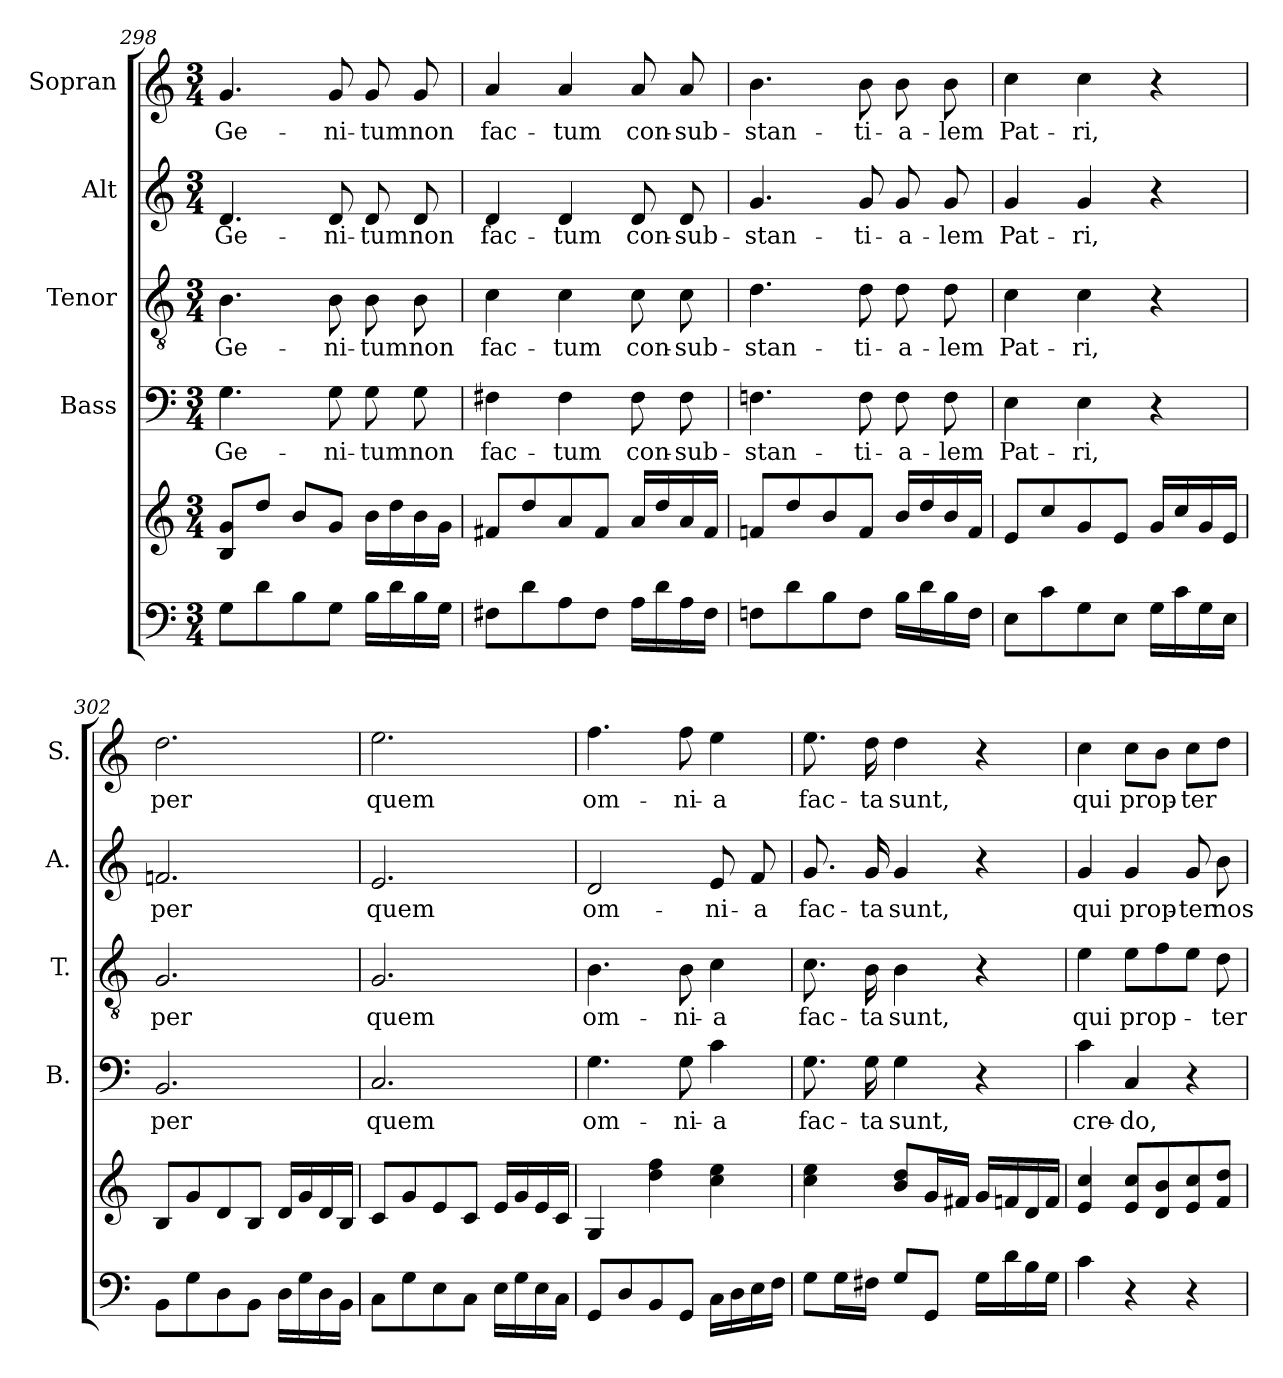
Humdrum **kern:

**kern	**kern	**kern	**text	**kern	**text	**kern	**text	**kern	**text
*part5	*part5	*part4	*part4	*part3	*part3	*part2	*part2	*part1	*part1
*staff6	*staff5	*staff4	*staff4	*staff3	*staff3	*staff2	*staff2	*staff1	*staff1
*	*	*I"Bass	*	*I"Tenor	*	*I"Alt	*	*I"Sopran	*
*	*	*I'B.	*	*I'T.	*	*I'A.	*	*I'S.	*
*clefF4	*clefG2	*clefF4	*	*clefGv2	*	*clefG2	*	*clefG2	*
*k[]	*k[]	*k[]	*	*k[]	*	*k[]	*	*k[]	*
*C:	*C:	*C:	*	*C:	*	*C:	*	*C:	*
*M3/4	*M3/4	*M3/4	*	*M3/4	*	*M3/4	*	*M3/4	*
=298	=298	=298	=298	=298	=298	=298	=298	=298	=298
!	!	!	!LO:LY:b	!	!LO:LY:b	!	!LO:LY:b	!	!LO:LY:b
8G\L	8B/ 8g/L	4.G\	Ge-	4.B\	Ge-	4.d/	Ge-	4.g/	Ge-
8d\	8dd/J	.	.	.	.	.	.	.	.
8B\	8b/L	.	.	.	.	.	.	.	.
!	!	!	!LO:LY:b	!	!LO:LY:b	!	!LO:LY:b	!	!LO:LY:b
8G\J	8g/J	8G\	-ni-	8B\	-ni-	8d/	-ni-	8g/	-ni-
!	!	!	!LO:LY:b	!	!LO:LY:b	!	!LO:LY:b	!	!LO:LY:b
16B\LL	16b\LL	8G\	-tum	8B\	-tum	8d/	-tum	8g/	-tum
16d\	16dd\	.	.	.	.	.	.	.	.
!	!	!	!LO:LY:b	!	!LO:LY:b	!	!LO:LY:b	!	!LO:LY:b
16B\	16b\	8G\	non	8B\	non	8d/	non	8g/	non
16G\JJ	16g\JJ	.	.	.	.	.	.	.	.
=299	=299	=299	=299	=299	=299	=299	=299	=299	=299
!	!	!	!LO:LY:b	!	!LO:LY:b	!	!LO:LY:b	!	!LO:LY:b
8F#X\L	8f#X/L	4F#X\	fac-	4c\	fac-	4d/	fac-	4a/	fac-
8d\	8dd/	.	.	.	.	.	.	.	.
!	!	!	!LO:LY:b	!	!LO:LY:b	!	!LO:LY:b	!	!LO:LY:b
8A\	8a/	4F#\	-tum	4c\	-tum	4d/	-tum	4a/	-tum
8F#\J	8f#/J	.	.	.	.	.	.	.	.
!	!	!	!LO:LY:b	!	!LO:LY:b	!	!LO:LY:b	!	!LO:LY:b
16A\LL	16a/LL	8F#\	con-	8c\	con-	8d/	con-	8a/	con-
16d\	16dd/	.	.	.	.	.	.	.	.
!	!	!	!LO:LY:b	!	!LO:LY:b	!	!LO:LY:b	!	!LO:LY:b
16A\	16a/	8F#\	-sub-	8c\	-sub-	8d/	-sub-	8a/	-sub-
16F#\JJ	16f#/JJ	.	.	.	.	.	.	.	.
!!LO:LB:g=z
=300	=300	=300	=300	=300	=300	=300	=300	=300	=300
!	!	!	!LO:LY:b	!	!LO:LY:b	!	!LO:LY:b	!	!LO:LY:b
8Fn\L	8fn/L	4.Fn\	-stan-	4.d\	-stan-	4.g/	-stan-	4.b\	-stan-
8d\	8dd/	.	.	.	.	.	.	.	.
8B\	8b/	.	.	.	.	.	.	.	.
!	!	!	!LO:LY:b	!	!LO:LY:b	!	!LO:LY:b	!	!LO:LY:b
8F\J	8f/J	8F\	-ti-	8d\	-ti-	8g/	-ti-	8b\	-ti-
!	!	!	!LO:LY:b	!	!LO:LY:b	!	!LO:LY:b	!	!LO:LY:b
16B\LL	16b/LL	8F\	-a-	8d\	-a-	8g/	-a-	8b\	-a-
16d\	16dd/	.	.	.	.	.	.	.	.
!	!	!	!LO:LY:b	!	!LO:LY:b	!	!LO:LY:b	!	!LO:LY:b
16B\	16b/	8F\	-lem	8d\	-lem	8g/	-lem	8b\	-lem
16F\JJ	16f/JJ	.	.	.	.	.	.	.	.
=301	=301	=301	=301	=301	=301	=301	=301	=301	=301
!	!	!	!LO:LY:b	!	!LO:LY:b	!	!LO:LY:b	!	!LO:LY:b
8E\L	8e/L	4E\	Pat-	4c\	Pat-	4g/	Pat-	4cc\	Pat-
8c\	8cc/	.	.	.	.	.	.	.	.
!	!	!	!LO:LY:b	!	!LO:LY:b	!	!LO:LY:b	!	!LO:LY:b
8G\	8g/	4E\	-ri,	4c\	-ri,	4g/	-ri,	4cc\	-ri,
8E\J	8e/J	.	.	.	.	.	.	.	.
16G\LL	16g/LL	4r	.	4r	.	4r	.	4r	.
16c\	16cc/	.	.	.	.	.	.	.	.
16G\	16g/	.	.	.	.	.	.	.	.
16E\JJ	16e/JJ	.	.	.	.	.	.	.	.
=302	=302	=302	=302	=302	=302	=302	=302	=302	=302
!	!	!	!LO:LY:b	!	!LO:LY:b	!	!LO:LY:b	!	!LO:LY:b
8BB\L	8B/L	2.BB/	per	2.G/	per	2.fn/	per	2.dd\	per
8G\	8g/	.	.	.	.	.	.	.	.
8D\	8d/	.	.	.	.	.	.	.	.
8BB\J	8B/J	.	.	.	.	.	.	.	.
16D\LL	16d/LL	.	.	.	.	.	.	.	.
16G\	16g/	.	.	.	.	.	.	.	.
16D\	16d/	.	.	.	.	.	.	.	.
16BB\JJ	16B/JJ	.	.	.	.	.	.	.	.
=303	=303	=303	=303	=303	=303	=303	=303	=303	=303
!	!	!	!LO:LY:b	!	!LO:LY:b	!	!LO:LY:b	!	!LO:LY:b
8C\L	8c/L	2.C/	quem	2.G/	quem	2.e/	quem	2.ee\	quem
8G\	8g/	.	.	.	.	.	.	.	.
8E\	8e/	.	.	.	.	.	.	.	.
8C\J	8c/J	.	.	.	.	.	.	.	.
16E\LL	16e/LL	.	.	.	.	.	.	.	.
16G\	16g/	.	.	.	.	.	.	.	.
16E\	16e/	.	.	.	.	.	.	.	.
16C\JJ	16c/JJ	.	.	.	.	.	.	.	.
=304	=304	=304	=304	=304	=304	=304	=304	=304	=304
!	!	!	!LO:LY:b	!	!LO:LY:b	!	!LO:LY:b	!	!LO:LY:b
8GG/L	4G/	4.G\	om-	4.B\	om-	2d/	om-	4.ff\	om-
8D/	.	.	.	.	.	.	.	.	.
8BB/	4dd\ 4ff\	.	.	.	.	.	.	.	.
!	!	!	!LO:LY:b	!	!LO:LY:b	!	!	!	!LO:LY:b
8GG/J	.	8G\	-ni-	8B\	-ni-	.	.	8ff\	-ni-
!	!	!	!LO:LY:b	!	!LO:LY:b	!	!LO:LY:b	!	!LO:LY:b
16C\LL	4cc\ 4ee\	4c\	-a	4c\	-a	8e/	-ni-	4ee\	-a
16D\	.	.	.	.	.	.	.	.	.
!	!	!	!	!	!	!	!LO:LY:b	!	!
16E\	.	.	.	.	.	8f/	-a	.	.
16F\JJ	.	.	.	.	.	.	.	.	.
!!LO:PB:g=z
=305	=305	=305	=305	=305	=305	=305	=305	=305	=305
!	!	!	!LO:LY:b	!	!LO:LY:b	!	!LO:LY:b	!	!LO:LY:b
8G\L	4cc\ 4ee\	8.G\	fac-	8.c\	fac-	8.g/	fac-	8.ee\	fac-
16G\L	.	.	.	.	.	.	.	.	.
!	!	!	!LO:LY:b	!	!LO:LY:b	!	!LO:LY:b	!	!LO:LY:b
16F#X\JJ	.	16G\	-ta	16B\	-ta	16g/	-ta	16dd\	-ta
!	!	!	!LO:LY:b	!	!LO:LY:b	!	!LO:LY:b	!	!LO:LY:b
8G/L	8b/ 8dd/L	4G\	sunt,	4B\	sunt,	4g/	sunt,	4dd\	sunt,
8GG/J	16g/L	.	.	.	.	.	.	.	.
.	16f#X/JJ	.	.	.	.	.	.	.	.
16G\LL	16g/LL	4r	.	4r	.	4r	.	4r	.
16d\	16fn/	.	.	.	.	.	.	.	.
16B\	16d/	.	.	.	.	.	.	.	.
16G\JJ	16f/JJ	.	.	.	.	.	.	.	.
=306	=306	=306	=306	=306	=306	=306	=306	=306	=306
!	!	!	!LO:LY:b	!	!LO:LY:b	!	!LO:LY:b	!	!LO:LY:b
4c\	4e/ 4cc/	4c\	cre-	4e\	qui	4g/	qui	4cc\	qui
!	!	!	!LO:LY:b	!	!LO:LY:b	!	!LO:LY:b	!	!LO:LY:b
4r	8e/ 8cc/L	4C/	-do,	8e\L	prop-	4g/	prop-	8cc\L	prop-
.	8d/ 8b/	.	.	8f\	.	.	.	8b\J	.
!	!	!	!	!	!	!	!LO:LY:b	!	!LO:LY:b
4r	8e/ 8cc/	4r	.	8e\J	.	8g/	-ter	8cc\L	-ter
!	!	!	!	!	!LO:LY:b	!	!LO:LY:b	!	!
.	8f/ 8dd/J	.	.	8d\	-ter	8b\	nos	8dd\J	.
=	=	=	=	=	=	=	=	=	=
*-	*-	*-	*-	*-	*-	*-	*-	*-	*-
